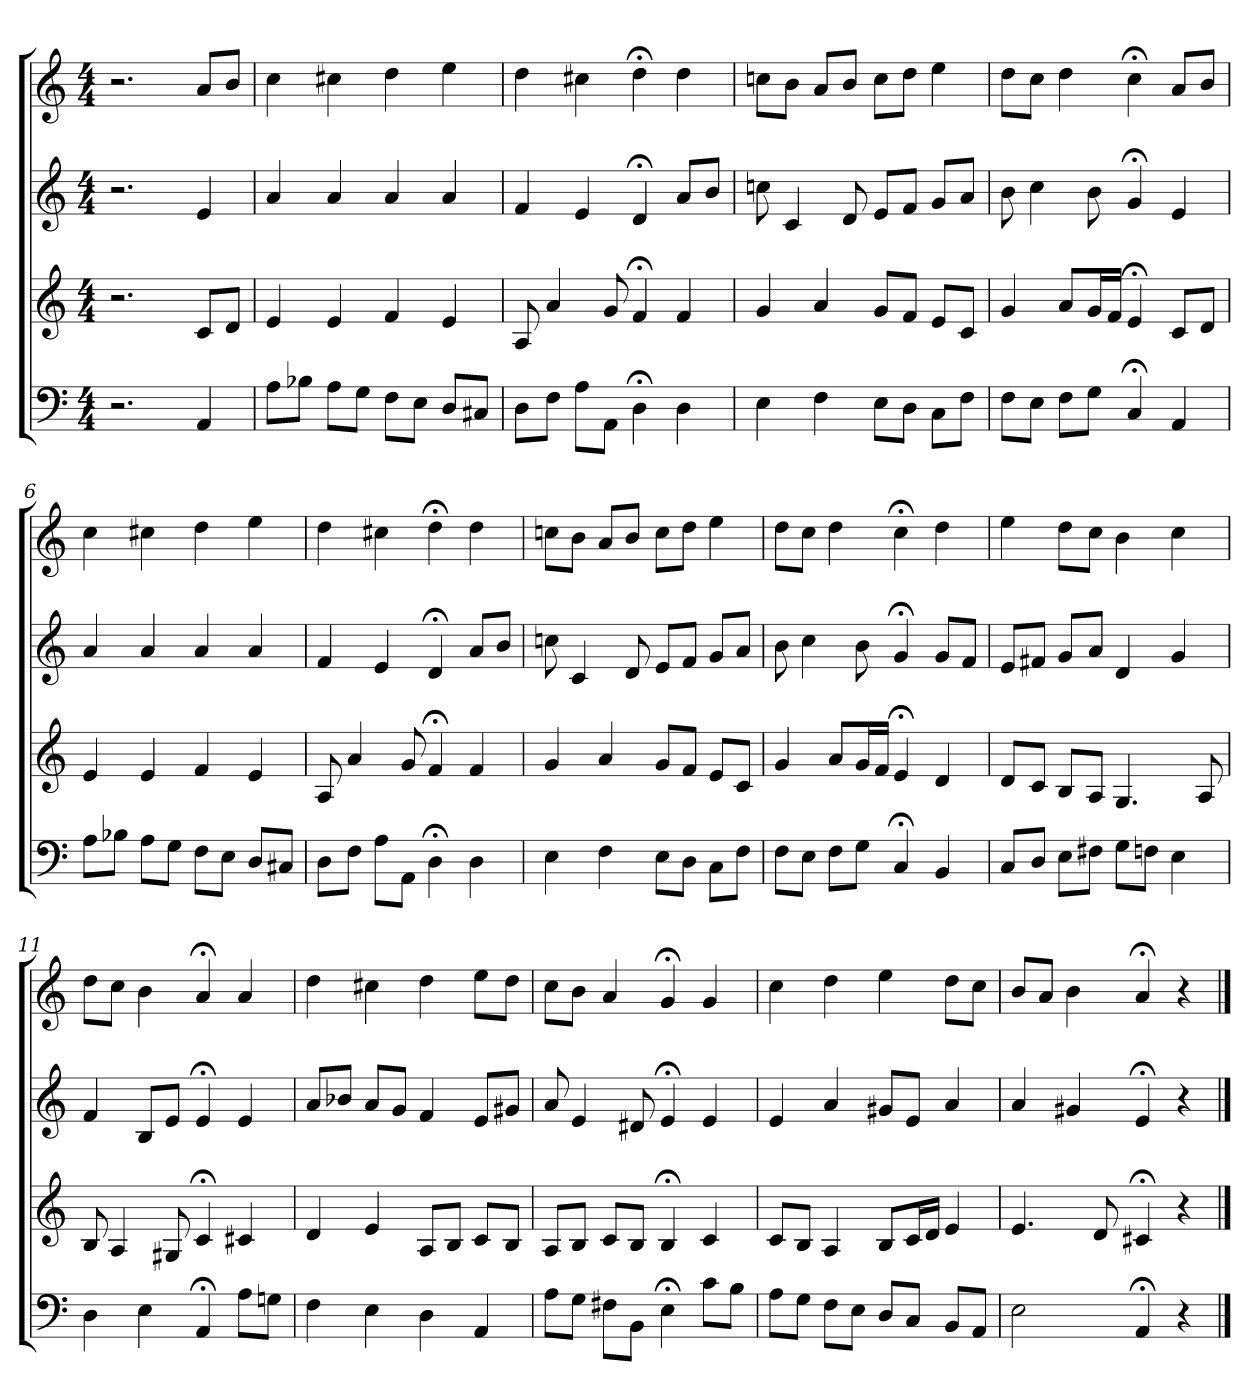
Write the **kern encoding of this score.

**kern	**kern	**kern	**kern
*part4	*part3	*part2	*part1
*staff4	*staff3	*staff2	*staff1
*clefF4	*clefG2	*clefG2	*clefG2
*k[]	*k[]	*k[]	*k[]
*C:	*C:	*C:	*a:
*M4/4	*M4/4	*M4/4	*M4/4
=1	=1	=1	=1
2.r	2.r	2.r	2.r
4AA	8c/L	4e	8a/L
.	8d/J	.	8b/J
=2	=2	=2	=2
8A\L	4e	4a	4cc
8B-X\J	.	.	.
8A\L	4e	4a	4cc#X
8G\J	.	.	.
8F\L	4f	4a	4dd
8E\J	.	.	.
8D/L	4e	4a	4ee
8C#X/J	.	.	.
=3	=3	=3	=3
8D\L	8A	4f	4dd
8F\J	4a	.	.
8A\L	.	4e	4cc#X
8AA\J	8g	.	.
4D;<	4f;<	4d;<	4dd;<
4D	4f	8a/L	4dd
.	.	8b/J	.
=4	=4	=4	=4
4E	4g	8ccn	8ccn\L
.	.	4c	8b\J
4F	4a	.	8a/L
.	.	8d	8b/J
8E\L	8g/L	8e/L	8cc\L
8D\J	8f/J	8f/J	8dd\J
8C\L	8e/L	8g/L	4ee
8F\J	8c/J	8a/J	.
=5	=5	=5	=5
8F\L	4g	8b	8dd\L
8E\J	.	4cc	8cc\J
8F\L	8a/L	.	4dd
8G\J	16g/L	8b	.
.	16f/JJ	.	.
4C;<	4e;<	4g;<	4cc;<
4AA	8c/L	4e	8a/L
.	8d/J	.	8b/J
=6	=6	=6	=6
8A\L	4e	4a	4cc
8B-X\J	.	.	.
8A\L	4e	4a	4cc#X
8G\J	.	.	.
8F\L	4f	4a	4dd
8E\J	.	.	.
8D/L	4e	4a	4ee
8C#X/J	.	.	.
=7	=7	=7	=7
8D\L	8A	4f	4dd
8F\J	4a	.	.
8A\L	.	4e	4cc#X
8AA\J	8g	.	.
4D;<	4f;<	4d;<	4dd;<
4D	4f	8a/L	4dd
.	.	8b/J	.
=8	=8	=8	=8
4E	4g	8ccn	8ccn\L
.	.	4c	8b\J
4F	4a	.	8a/L
.	.	8d	8b/J
8E\L	8g/L	8e/L	8cc\L
8D\J	8f/J	8f/J	8dd\J
8C\L	8e/L	8g/L	4ee
8F\J	8c/J	8a/J	.
=9	=9	=9	=9
8F\L	4g	8b	8dd\L
8E\J	.	4cc	8cc\J
8F\L	8a/L	.	4dd
8G\J	16g/L	8b	.
.	16f/JJ	.	.
4C;<	4e;<	4g;<	4cc;<
4BB	4d	8g/L	4dd
.	.	8f/J	.
=10	=10	=10	=10
8C/L	8d/L	8e/L	4ee
8D/J	8c/J	8f#X/J	.
8E\L	8B/L	8g/L	8dd\L
8F#X\J	8A/J	8a/J	8cc\J
8G\L	4.G	4d	4b
8Fn\J	.	.	.
4E	.	4g	4cc
.	8A	.	.
=11	=11	=11	=11
4D	8B	4f	8dd\L
.	4A	.	8cc\J
4E	.	8B/L	4b
.	8G#X	8e/J	.
4AA;<	4c;<	4e;<	4a;<
8A\L	4c#X	4e	4a
8Gn\J	.	.	.
=12	=12	=12	=12
4F	4d	8a/L	4dd
.	.	8b-X/J	.
4E	4e	8a/L	4cc#X
.	.	8g/J	.
4D	8A/L	4f	4dd
.	8B/J	.	.
4AA	8c/L	8e/L	8ee\L
.	8B/J	8g#X/J	8dd\J
=13	=13	=13	=13
8A\L	8A/L	8a	8cc\L
8G\J	8B/J	4e	8b\J
8F#X\L	8c/L	.	4a
8BB\J	8B/J	8d#X	.
4E;<	4B;<	4e;<	4g;<
8c\L	4c	4e	4g
8B\J	.	.	.
=14	=14	=14	=14
8A\L	8c/L	4e	4cc
8G\J	8B/J	.	.
8F\L	4A	4a	4dd
8E\J	.	.	.
8D/L	8B/L	8g#X/L	4ee
8C/J	16c/L	8e/J	.
.	16d/JJ	.	.
8BB/L	4e	4a	8dd\L
8AA/J	.	.	8cc\J
=15	=15	=15	=15
2E	4.e	4a	8b/L
.	.	.	8a/J
.	.	4g#X	4b
.	8d	.	.
4AA;<	4c#X;<	4e;<	4a;<
4r	4r	4r	4r
==	==	==	==
*-	*-	*-	*-
